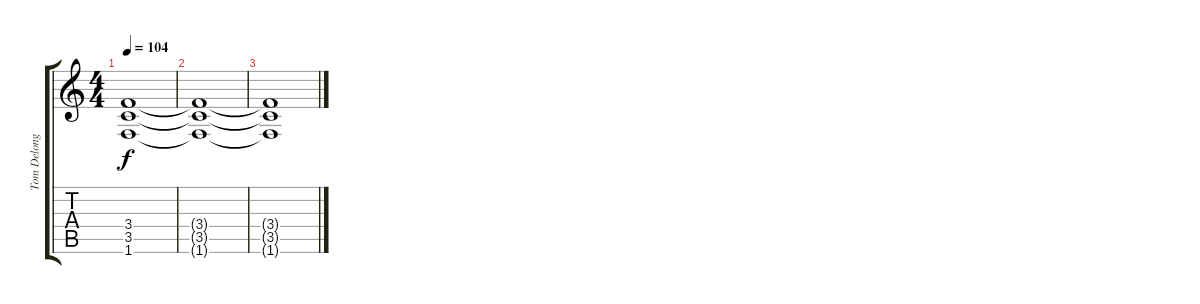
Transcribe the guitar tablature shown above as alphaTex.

\track ("Tom Delonge - Guitar" "Tom Delong") {instrument distortionguitar}
\staff {score tabs}
\tuning (E4 B3 G3 D3 A2 E2) {hide}
\ts (4 4)
\tempo 104
\clef g2
\ks c
(3.4{t} 3.5{t} 1.6{t}).1{dy f} |
(3.4{t} 3.5{t} 1.6{t}).1 |
(3.4{t} 3.5{t} 1.6{t}).1
